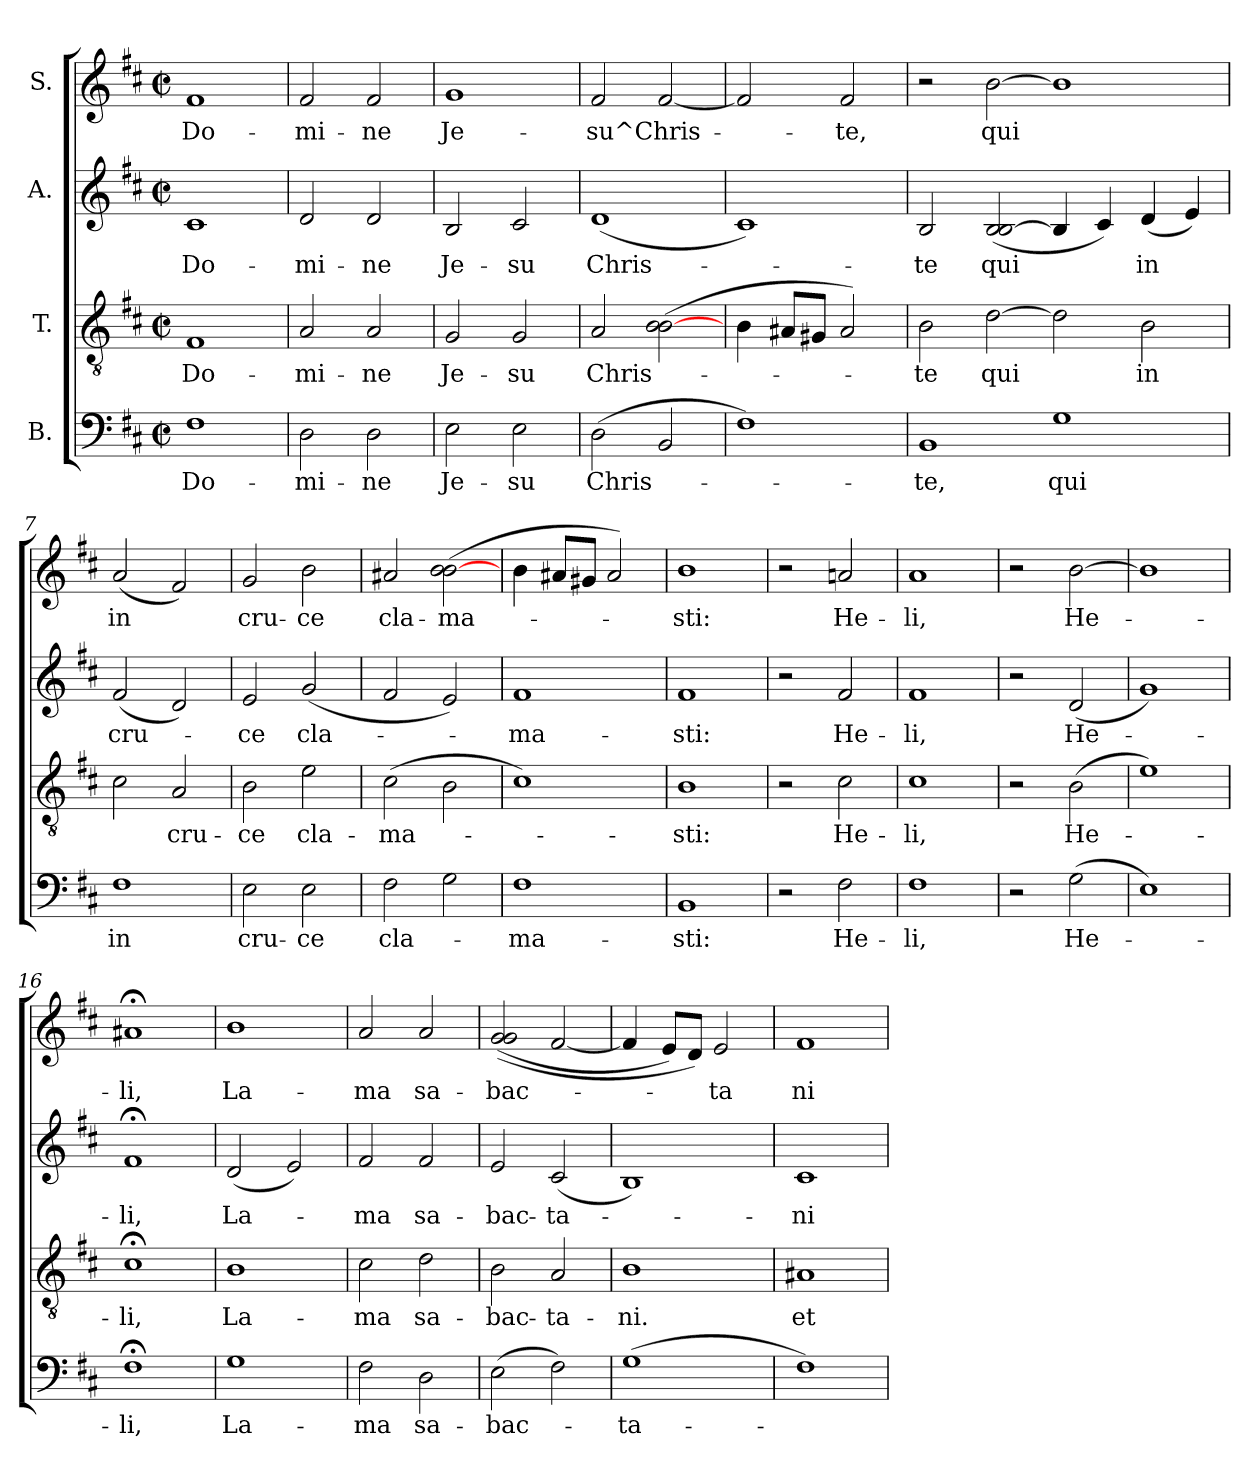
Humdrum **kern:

**kern	**text	**kern	**text	**kern	**text	**kern	**text
*part4	*part4	*part3	*part3	*part2	*part2	*part1	*part1
*staff4	*staff4	*staff3	*staff3	*staff2	*staff2	*staff1	*staff1
*I"B.	*	*I"T.	*	*I"A.	*	*I"S.	*
*clefF4	*	*clefGv2	*	*clefG2	*	*clefG2	*
*k[f#c#]	*	*k[f#c#]	*	*k[f#c#]	*	*k[f#c#]	*
*D:	*	*D:	*	*D:	*	*D:	*
*M2/2	*	*M2/2	*	*M2/2	*	*M2/2	*
*met(c|)	*	*met(c|)	*	*met(c|)	*	*met(c|)	*
=1	=1	=1	=1	=1	=1	=1	=1
!	!LO:LY:b	!	!LO:LY:b	!	!LO:LY:b	!	!LO:LY:b
1F#	Do-	1F#	Do-	1c#	Do-	1f#	Do-
=2	=2	=2	=2	=2	=2	=2	=2
!	!LO:LY:b	!	!LO:LY:b	!	!LO:LY:b	!	!LO:LY:b
2D\	-mi-	2A/	-mi-	2d/	-mi-	2f#/	-mi-
!	!LO:LY:b	!	!LO:LY:b	!	!LO:LY:b	!	!LO:LY:b
2D\	-ne	2A/	-ne	2d/	-ne	2f#/	-ne
=3	=3	=3	=3	=3	=3	=3	=3
!	!LO:LY:b	!	!LO:LY:b	!	!LO:LY:b	!	!LO:LY:b
2E\	Je-	2G/	Je-	2B/	Je-	1g	Je-
!	!LO:LY:b	!	!LO:LY:b	!	!LO:LY:b	!	!
2E\	-su	2G/	-su	2c#/	-su	.	.
=4	=4	=4	=4	=4	=4	=4	=4
!	!LO:LY:b	!	!LO:LY:b	!	!LO:LY:b	!	!LO:LY:b
(>2D\	Chris-	2A/	Chris-	(>1d	Chris-	2f#/	-su^Chris-
2BB/	.	(>2B\ [>2B\	.	.	.	[>2f#/	.
=5	=5	=5	=5	=5	=5	=5	=5
1F#)	.	4B\	.	1c#)	.	2f#/]	.
.	.	8A#X/L	.	.	.	.	.
.	.	8G#X/J	.	.	.	.	.
!	!	!	!	!	!	!	!LO:LY:b
.	.	2A#/)	.	.	.	2f#/	-te,
=6	=6	=6	=6	=6	=6	=6	=6
!	!LO:LY:b	!	!LO:LY:b	!	!LO:LY:b	!	!
1BB	-te,	2B\	-te	2B/	-te	2r	.
!	!	!	!LO:LY:b	!	!LO:LY:b	!	!LO:LY:b
.	.	[>2d\	qui	(>2B/ [>2B/	qui	[>2b\	qui
!	!LO:LY:b	!	!	!	!	!	!
1G	qui	2d\]	.	4B/]	.	1b]	.
.	.	.	.	4c#/)	.	.	.
!	!	!	!LO:LY:b	!	!LO:LY:b	!	!
.	.	2B\	in	(>4d/	in	.	.
.	.	.	.	4e/)	.	.	.
=7	=7	=7	=7	=7	=7	=7	=7
!	!LO:LY:b	!	!	!	!LO:LY:b	!	!LO:LY:b
1F#	in	2c#\	.	(>2f#/	cru-	(>2a/	in
!	!	!	!LO:LY:b	!	!	!	!
.	.	2A/	cru-	2d/)	.	2f#/)	.
!!LO:PB:g=z
=8	=8	=8	=8	=8	=8	=8	=8
!	!LO:LY:b	!	!LO:LY:b	!	!LO:LY:b	!	!LO:LY:b
2E\	cru-	2B\	-ce	2e/	-ce	2g/	cru-
!	!LO:LY:b	!	!LO:LY:b	!	!LO:LY:b	!	!LO:LY:b
2E\	-ce	2e\	cla-	(>2g/	cla-	2b\	-ce
=9	=9	=9	=9	=9	=9	=9	=9
!	!LO:LY:b	!	!LO:LY:b	!	!	!	!LO:LY:b
2F#\	cla-	(>2c#\	-ma-	2f#/	.	2a#X/	cla-
!	!	!	!	!	!	!	!LO:LY:b
2G\	.	2B\	.	2e/)	.	(>2b\ [>2b\	-ma-
=10	=10	=10	=10	=10	=10	=10	=10
!	!LO:LY:b	!	!	!	!LO:LY:b	!	!
1F#	-ma-	1c#)	.	1f#	-ma-	4b\	.
.	.	.	.	.	.	8a#X/L	.
.	.	.	.	.	.	8g#X/J	.
.	.	.	.	.	.	2a#/)	.
=11	=11	=11	=11	=11	=11	=11	=11
!	!LO:LY:b	!	!LO:LY:b	!	!LO:LY:b	!	!LO:LY:b
1BB	-sti:	1B	-sti:	1f#	-sti:	1b	-sti:
=12	=12	=12	=12	=12	=12	=12	=12
2r	.	2r	.	2r	.	2r	.
!	!LO:LY:b	!	!LO:LY:b	!	!LO:LY:b	!	!LO:LY:b
2F#\	He-	2c#\	He-	2f#/	He-	2an/	He-
=13	=13	=13	=13	=13	=13	=13	=13
!	!LO:LY:b	!	!LO:LY:b	!	!LO:LY:b	!	!LO:LY:b
1F#	-li,	1c#	-li,	1f#	-li,	1a	-li,
=14	=14	=14	=14	=14	=14	=14	=14
2r	.	2r	.	2r	.	2r	.
!	!LO:LY:b	!	!LO:LY:b	!	!LO:LY:b	!	!LO:LY:b
(>2G\	He-	(>2B\	He-	(>2d/	He-	[>2b\	He-
=15	=15	=15	=15	=15	=15	=15	=15
1E)	.	1e)	.	1g)	.	1b]	.
=16	=16	=16	=16	=16	=16	=16	=16
!	!LO:LY:b	!	!LO:LY:b	!	!LO:LY:b	!	!LO:LY:b
1F#;	-li,	1c#;	-li,	1f#;<	-li,	1a#X;<	-li,
=17	=17	=17	=17	=17	=17	=17	=17
!	!LO:LY:b	!	!LO:LY:b	!	!LO:LY:b	!	!LO:LY:b
1G	La-	1B	La-	(>2d/	La-	1b	La-
.	.	.	.	2e/)	.	.	.
=18	=18	=18	=18	=18	=18	=18	=18
!	!LO:LY:b	!	!LO:LY:b	!	!LO:LY:b	!	!LO:LY:b
2F#\	-ma	2c#\	-ma	2f#/	-ma	2a/	-ma
!	!LO:LY:b	!	!LO:LY:b	!	!LO:LY:b	!	!LO:LY:b
2D\	sa-	2d\	sa-	2f#/	sa-	2a/	sa-
!!LO:PB:g=z
=19	=19	=19	=19	=19	=19	=19	=19
!	!LO:LY:b	!	!LO:LY:b	!	!LO:LY:b	!	!LO:LY:b
(>2E\	-bac-	2B\	-bac-	2e/	-bac-	(>(>2g/ 2g/	-bac-
!	!	!	!LO:LY:b	!	!LO:LY:b	!	!
2F#\)	.	2A/	-ta-	(>2c#/	-ta-	[>2f#/	.
=20	=20	=20	=20	=20	=20	=20	=20
!	!LO:LY:b	!	!LO:LY:b	!	!	!	!
(>1G	-ta-	1B	-ni.	1B)	.	4f#/]	.
.	.	.	.	.	.	8e/L)	.
.	.	.	.	.	.	8d/J)	.
!	!	!	!	!	!	!	!LO:LY:b
.	.	.	.	.	.	2e/	-ta
=21	=21	=21	=21	=21	=21	=21	=21
!	!	!	!LO:LY:b	!	!LO:LY:b	!	!LO:LY:b
1F#)	.	1A#X	et	1c#	-ni	1f#	ni
=	=	=	=	=	=	=	=
*-	*-	*-	*-	*-	*-	*-	*-
